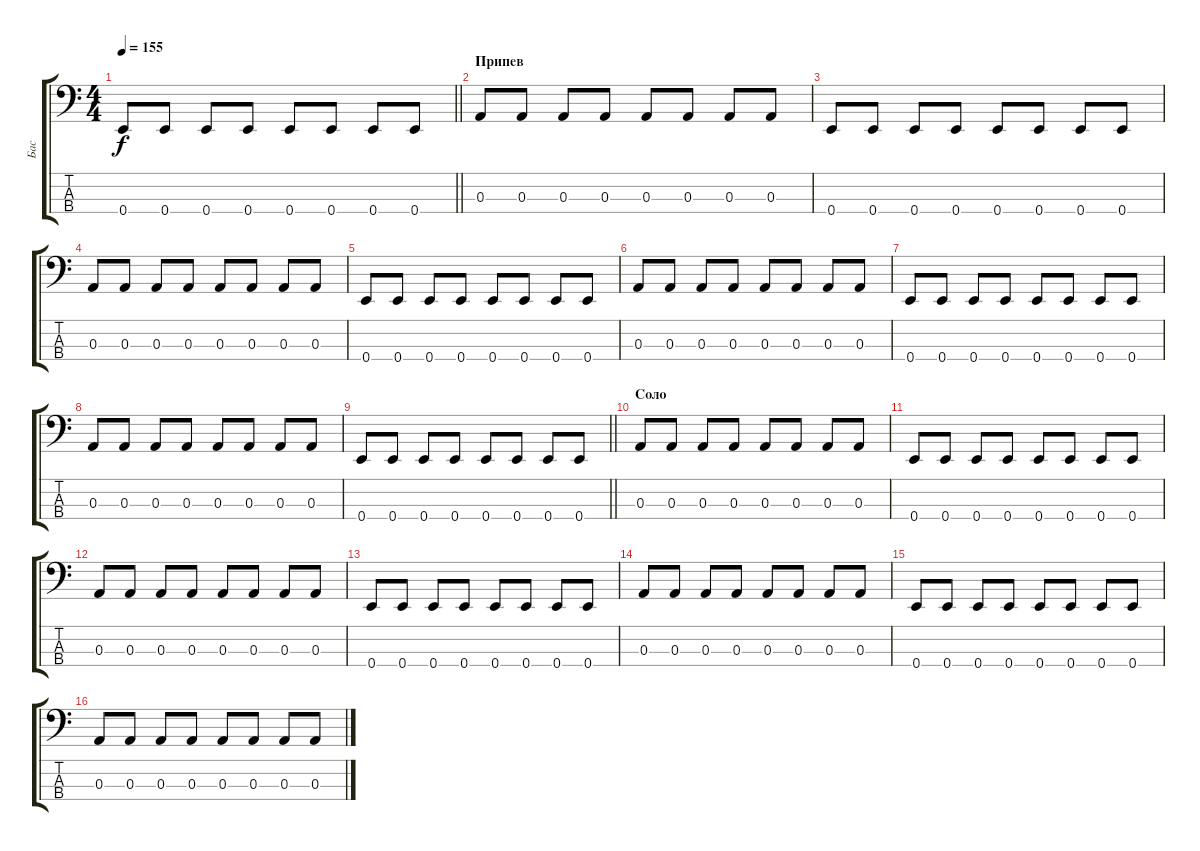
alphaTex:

\track ("Бас" "Бас") {instrument electricbassfinger}
\staff {score tabs}
\tuning (G2 D2 A1 E1) {hide}
\ts (4 4)
\tempo 155
\clef f4
\barLineRight lightlight
\ks c
0.4.8{dy f} 0.4.8 0.4.8 0.4.8 0.4.8 0.4.8 0.4.8 0.4.8 |
\section ("" "Припев")
0.3.8 0.3.8 0.3.8 0.3.8 0.3.8 0.3.8 0.3.8 0.3.8 |
0.4.8 0.4.8 0.4.8 0.4.8 0.4.8 0.4.8 0.4.8 0.4.8 |
0.3.8 0.3.8 0.3.8 0.3.8 0.3.8 0.3.8 0.3.8 0.3.8 |
0.4.8 0.4.8 0.4.8 0.4.8 0.4.8 0.4.8 0.4.8 0.4.8 |
0.3.8 0.3.8 0.3.8 0.3.8 0.3.8 0.3.8 0.3.8 0.3.8 |
0.4.8 0.4.8 0.4.8 0.4.8 0.4.8 0.4.8 0.4.8 0.4.8 |
0.3.8 0.3.8 0.3.8 0.3.8 0.3.8 0.3.8 0.3.8 0.3.8 |
\barLineRight lightlight
0.4.8 0.4.8 0.4.8 0.4.8 0.4.8 0.4.8 0.4.8 0.4.8 |
\section ("" "Соло")
0.3.8 0.3.8 0.3.8 0.3.8 0.3.8 0.3.8 0.3.8 0.3.8 |
0.4.8 0.4.8 0.4.8 0.4.8 0.4.8 0.4.8 0.4.8 0.4.8 |
0.3.8 0.3.8 0.3.8 0.3.8 0.3.8 0.3.8 0.3.8 0.3.8 |
0.4.8 0.4.8 0.4.8 0.4.8 0.4.8 0.4.8 0.4.8 0.4.8 |
0.3.8 0.3.8 0.3.8 0.3.8 0.3.8 0.3.8 0.3.8 0.3.8 |
0.4.8 0.4.8 0.4.8 0.4.8 0.4.8 0.4.8 0.4.8 0.4.8 |
0.3.8 0.3.8 0.3.8 0.3.8 0.3.8 0.3.8 0.3.8 0.3.8
